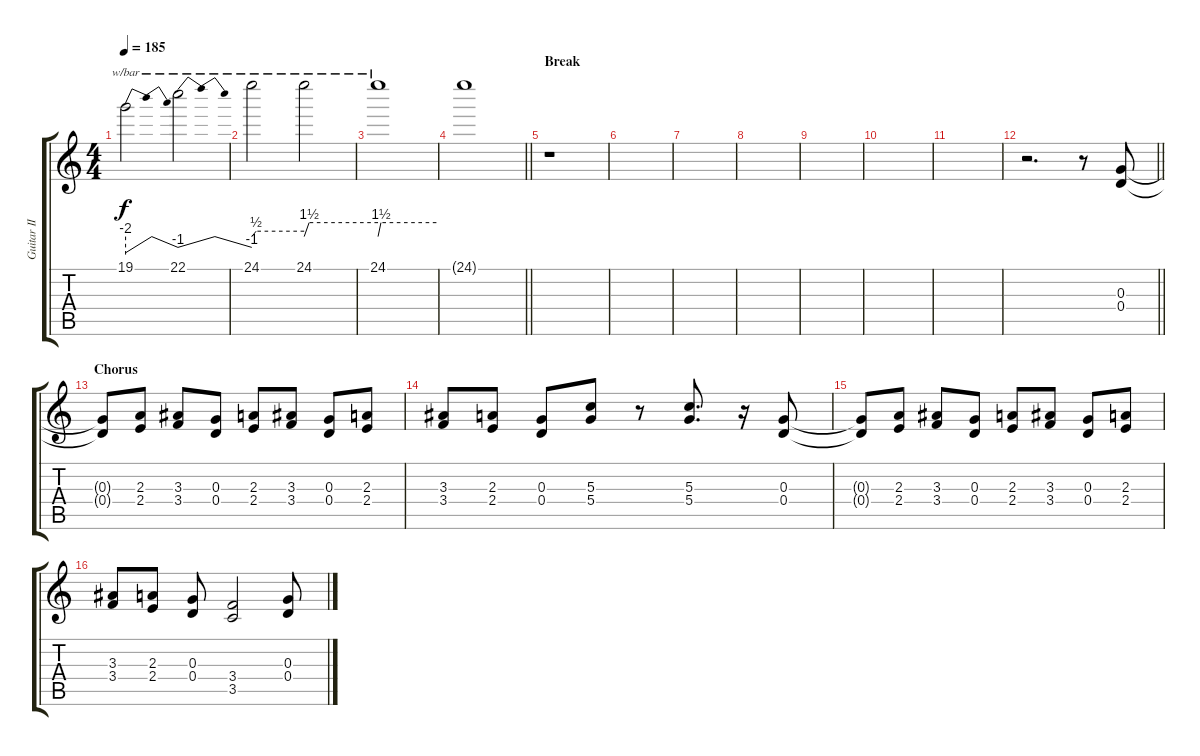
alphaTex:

\track ("Guitar II" "Guitar II") {instrument overdrivenguitar}
\staff {score tabs}
\tuning (E4 B3 G3 D3 A2 E2) {hide}
\ts (4 4)
\tempo 185
\clef g2
\ks c
19.1.2{tbe (dip default 0 -8 3 0 57 0 60 -4) dy f} 22.1.2{tbe (dip default 0 -4 3 0 57 0 60 -4)} |
24.1.2{tbe (custom default 0 0 5 2 60 2)} 24.1.2{tbe (custom default 0 0 4 6 60 6)} |
24.1.1{tbe (custom default 0 0 3 6 60 6)} |
\barLineRight lightlight
24.1{t}.1 |
\section ("" "Break")
r.1 |
|
|
|
|
|
|
\barLineRight lightlight
r.2{d} r.8 (0.3 0.4).8{volume 14 balance 11 instrument overdrivenguitar} |
\section ("" "Chorus")
(0.3{t} 0.4{t}).8 (2.3 2.4).8 (3.3 3.4).8 (0.3 0.4).8 (2.3 2.4).8 (3.3 3.4).8 (0.3 0.4).8 (2.3 2.4).8 |
(3.3 3.4).8 (2.3 2.4).8 (0.3 0.4).8 (5.3 5.4).8 r.8 (5.3 5.4).8{d} r.16 (0.3 0.4).8 |
(0.3{t} 0.4{t}).8 (2.3 2.4).8 (3.3 3.4).8 (0.3 0.4).8 (2.3 2.4).8 (3.3 3.4).8 (0.3 0.4).8 (2.3 2.4).8 |
(3.3 3.4).8 (2.3 2.4).8 (0.3 0.4).8 (3.4 3.5).2 (0.3 0.4).8
